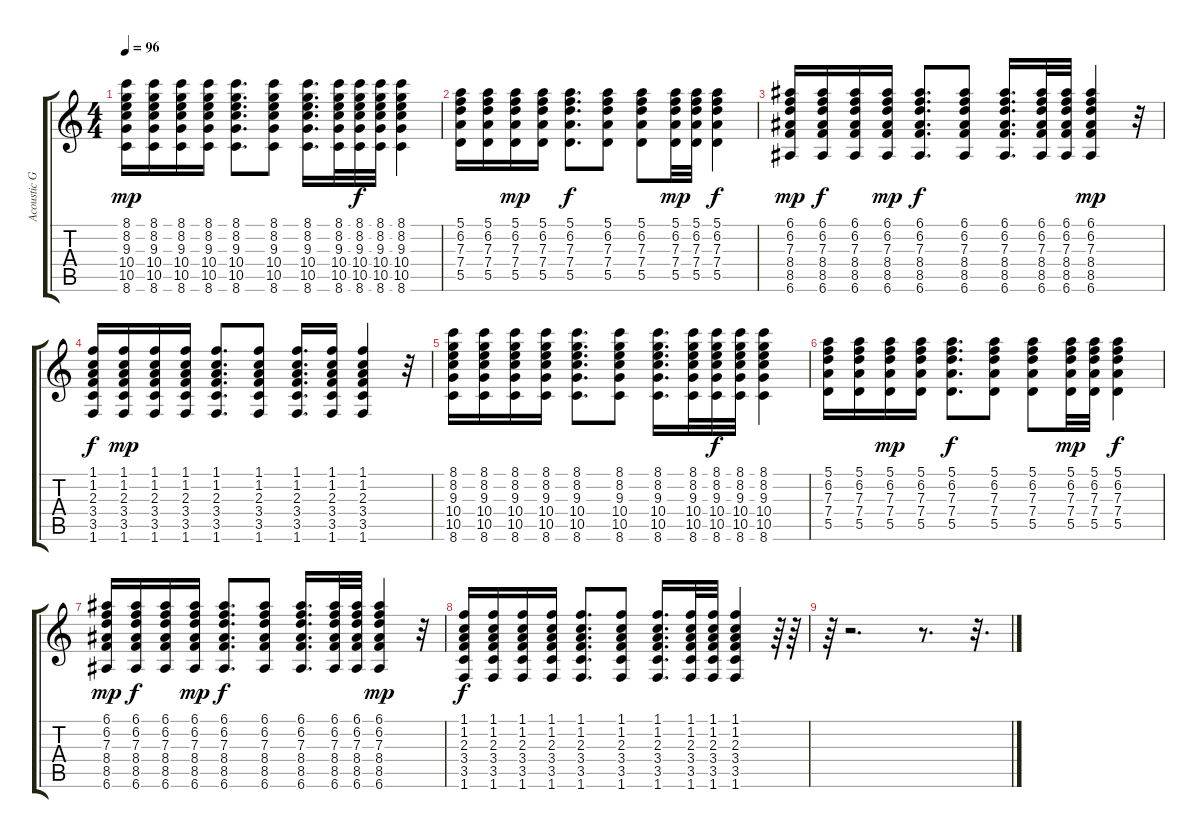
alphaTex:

\track ("Acoustic Guitar" "Acoustic G") {instrument acousticguitarsteel}
\staff {score tabs}
\tuning (E4 B3 G3 D3 A2 E2) {hide}
\ts (4 4)
\tempo 96
\clef g2
\ks c
(8.1 8.2 9.3 10.4 10.5 8.6).16{dy mp} (8.1 8.2 9.3 10.4 10.5 8.6).16 (8.1 8.2 9.3 10.4 10.5 8.6).16 (8.1 8.2 9.3 10.4 10.5 8.6).16 (8.1 8.2 9.3 10.4 10.5 8.6).8{d} (8.1 8.2 9.3 10.4 10.5 8.6).8 (8.1 8.2 9.3 10.4 10.5 8.6).16{d} (8.1 8.2 9.3 10.4 10.5 8.6).32 (8.1 8.2 9.3 10.4 10.5 8.6).32{dy f} (8.1 8.2 9.3 10.4 10.5 8.6).32 (8.1 8.2 9.3 10.4 10.5 8.6).4 |
(5.1 6.2 7.3 7.4 5.5).16 (5.1 6.2 7.3 7.4 5.5).16 (5.1 6.2 7.3 7.4 5.5).16{dy mp} (5.1 6.2 7.3 7.4 5.5).16 (5.1 6.2 7.3 7.4 5.5).8{d dy f} (5.1 6.2 7.3 7.4 5.5).8 (5.1 6.2 7.3 7.4 5.5).8 (5.1 6.2 7.3 7.4 5.5).32{dy mp} (5.1 6.2 7.3 7.4 5.5).32 (5.1 6.2 7.3 7.4 5.5).4{dy f} |
(6.1 6.2 7.3 8.4 8.5 6.6).16{dy mp} (6.1 6.2 7.3 8.4 8.5 6.6).16{dy f} (6.1 6.2 7.3 8.4 8.5 6.6).16 (6.1 6.2 7.3 8.4 8.5 6.6).16{dy mp} (6.1 6.2 7.3 8.4 8.5 6.6).8{d dy f} (6.1 6.2 7.3 8.4 8.5 6.6).8 (6.1 6.2 7.3 8.4 8.5 6.6).16{d} (6.1 6.2 7.3 8.4 8.5 6.6).32 (6.1 6.2 7.3 8.4 8.5 6.6).32 (6.1 6.2 7.3 8.4 8.5 6.6).4{dy mp} r.32 |
(1.1 1.2 2.3 3.4 3.5 1.6).16{dy f} (1.1 1.2 2.3 3.4 3.5 1.6).16{dy mp} (1.1 1.2 2.3 3.4 3.5 1.6).16 (1.1 1.2 2.3 3.4 3.5 1.6).16 (1.1 1.2 2.3 3.4 3.5 1.6).8{d} (1.1 1.2 2.3 3.4 3.5 1.6).8 (1.1 1.2 2.3 3.4 3.5 1.6).16{d} (1.1 1.2 2.3 3.4 3.5 1.6).16 (1.1 1.2 2.3 3.4 3.5 1.6).4 r.32 |
(8.1 8.2 9.3 10.4 10.5 8.6).16 (8.1 8.2 9.3 10.4 10.5 8.6).16 (8.1 8.2 9.3 10.4 10.5 8.6).16 (8.1 8.2 9.3 10.4 10.5 8.6).16 (8.1 8.2 9.3 10.4 10.5 8.6).8{d} (8.1 8.2 9.3 10.4 10.5 8.6).8 (8.1 8.2 9.3 10.4 10.5 8.6).16{d} (8.1 8.2 9.3 10.4 10.5 8.6).32 (8.1 8.2 9.3 10.4 10.5 8.6).32{dy f} (8.1 8.2 9.3 10.4 10.5 8.6).32 (8.1 8.2 9.3 10.4 10.5 8.6).4 |
(5.1 6.2 7.3 7.4 5.5).16 (5.1 6.2 7.3 7.4 5.5).16 (5.1 6.2 7.3 7.4 5.5).16{dy mp} (5.1 6.2 7.3 7.4 5.5).16 (5.1 6.2 7.3 7.4 5.5).8{d dy f} (5.1 6.2 7.3 7.4 5.5).8 (5.1 6.2 7.3 7.4 5.5).8 (5.1 6.2 7.3 7.4 5.5).32{dy mp} (5.1 6.2 7.3 7.4 5.5).32 (5.1 6.2 7.3 7.4 5.5).4{dy f} |
(6.1 6.2 7.3 8.4 8.5 6.6).16{dy mp} (6.1 6.2 7.3 8.4 8.5 6.6).16{dy f} (6.1 6.2 7.3 8.4 8.5 6.6).16 (6.1 6.2 7.3 8.4 8.5 6.6).16{dy mp} (6.1 6.2 7.3 8.4 8.5 6.6).8{d dy f} (6.1 6.2 7.3 8.4 8.5 6.6).8 (6.1 6.2 7.3 8.4 8.5 6.6).16{d} (6.1 6.2 7.3 8.4 8.5 6.6).32 (6.1 6.2 7.3 8.4 8.5 6.6).32 (6.1 6.2 7.3 8.4 8.5 6.6).4{dy mp} r.32 |
(1.1 1.2 2.3 3.4 3.5 1.6).16{dy f} (1.1 1.2 2.3 3.4 3.5 1.6).16 (1.1 1.2 2.3 3.4 3.5 1.6).16 (1.1 1.2 2.3 3.4 3.5 1.6).16 (1.1 1.2 2.3 3.4 3.5 1.6).8{d} (1.1 1.2 2.3 3.4 3.5 1.6).8 (1.1 1.2 2.3 3.4 3.5 1.6).16{d} (1.1 1.2 2.3 3.4 3.5 1.6).32 (1.1 1.2 2.3 3.4 3.5 1.6).32 (1.1 1.2 2.3 3.4 3.5 1.6).4 r.64 r.64 |
r.64 r.2{d} r.8{d} r.32{d}
